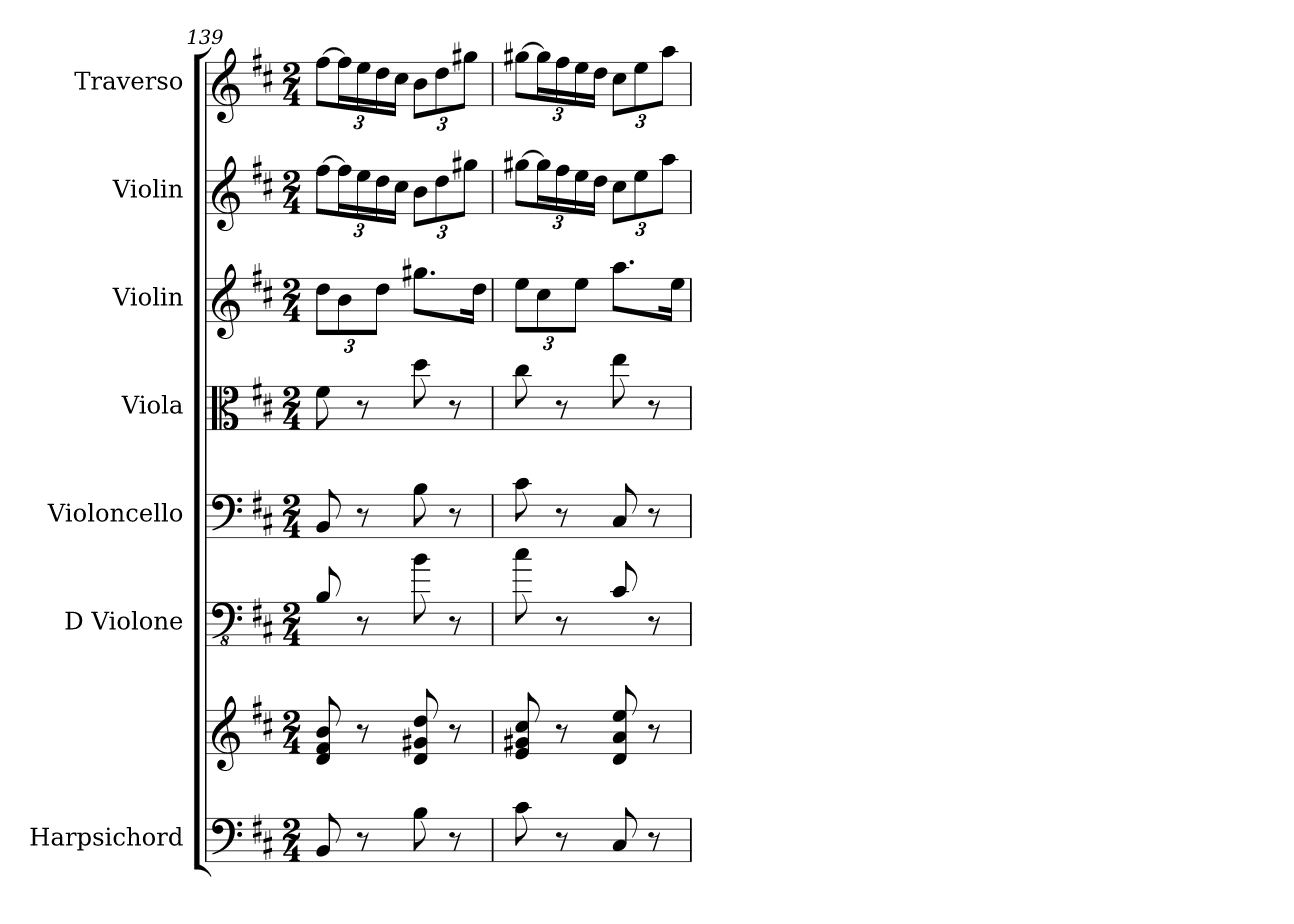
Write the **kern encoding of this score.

**kern	**kern	**kern	**kern	**kern	**kern	**kern	**kern
*part7	*part7	*part6	*part5	*part4	*part3	*part2	*part1
*staff8	*staff7	*staff6	*staff5	*staff4	*staff3	*staff2	*staff1
*I"Harpsichord	*	*I"D Violone	*I"Violoncello	*I"Viola	*I"Violin	*I"Violin	*I"Traverso
*I'Hch.	*	*I'D Vne.	*I'Vc.	*I'Vla.	*I'Vln.	*I'Vln.	*I'Trv.
*clefF4	*clefG2	*clefFv4	*clefF4	*clefC3	*clefG2	*clefG2	*clefG2
*	*	*ITrd7c12	*	*	*	*	*
*k[f#c#]	*k[f#c#]	*k[f#c#]	*k[f#c#]	*k[f#c#]	*k[f#c#]	*k[f#c#]	*k[f#c#]
*M2/4	*M2/4	*M2/4	*M2/4	*M2/4	*M2/4	*M2/4	*M2/4
*	*	*	*	*	*Xbrackettup	*Xbrackettup	*Xbrackettup
=139	=139	=139	=139	=139	=139	=139	=139
8BB/	8d/ 8f#/ 8b/	8BBB/	8BB/	8f#\	12dd\L	[12ff#\L	[12ff#\L
.	.	.	.	.	12b\	24ff#\L]	24ff#\L]
8r	8r	8r	8r	8r	.	24ee\	24ee\
.	.	.	.	.	12dd\J	24dd\	24dd\
.	.	.	.	.	.	24cc#\JJ	24cc#\JJ
8B\	8d/ 8g#X/ 8dd/	8BB\	8B\	8dd\	8.gg#X\L	12b\L	12b\L
.	.	.	.	.	.	12dd\	12dd\
8r	8r	8r	8r	8r	.	.	.
.	.	.	.	.	.	12gg#X\J	12gg#X\J
.	.	.	.	.	16dd\Jk	.	.
=140	=140	=140	=140	=140	=140	=140	=140
8c#\	8e/ 8g#X/ 8cc#/	8C#\	8c#\	8cc#\	12ee\L	[12gg#X\L	[12gg#X\L
.	.	.	.	.	12cc#\	24gg#\L]	24gg#\L]
8r	8r	8r	8r	8r	.	24ff#\	24ff#\
.	.	.	.	.	12ee\J	24ee\	24ee\
.	.	.	.	.	.	24dd\JJ	24dd\JJ
8C#/	8d/ 8a/ 8ee/	8CC#/	8C#/	8ee\	8.aa\L	12cc#\L	12cc#\L
.	.	.	.	.	.	12ee\	12ee\
8r	8r	8r	8r	8r	.	.	.
.	.	.	.	.	.	12aa\J	12aa\J
.	.	.	.	.	16ee\Jk	.	.
=	=	=	=	=	=	=	=
*-	*-	*-	*-	*-	*-	*-	*-
